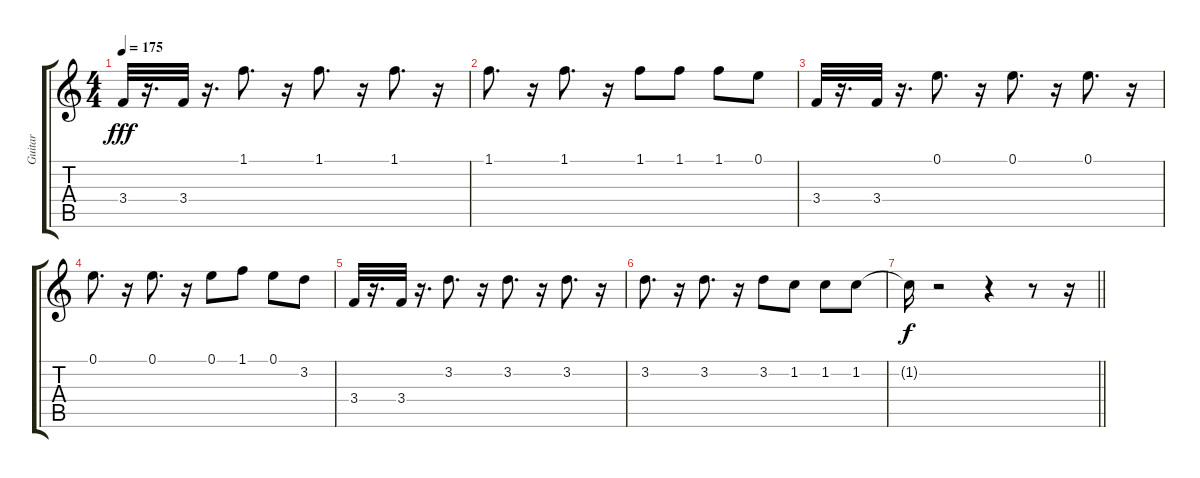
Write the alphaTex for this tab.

\track ("Guitar" "Guitar") {instrument distortionguitar}
\staff {score tabs}
\tuning (E4 B3 G3 D3 A2 E2) {hide}
\ts (4 4)
\tempo 175
\clef g2
\ks c
3.4.32{dy fff} r.16{d} 3.4.32 r.16{d} 1.1.8{d} r.16 1.1.8{d} r.16 1.1.8{d} r.16 |
1.1.8{d} r.16 1.1.8{d} r.16 1.1.8 1.1.8 1.1.8 0.1.8 |
3.4.32 r.16{d} 3.4.32 r.16{d} 0.1.8{d} r.16 0.1.8{d} r.16 0.1.8{d} r.16 |
0.1.8{d} r.16 0.1.8{d} r.16 0.1.8 1.1.8 0.1.8 3.2.8 |
3.4.32 r.16{d} 3.4.32 r.16{d} 3.2.8{d} r.16 3.2.8{d} r.16 3.2.8{d} r.16 |
3.2.8{d} r.16 3.2.8{d} r.16 3.2.8 1.2.8 1.2.8 1.2.8 |
\barLineRight lightlight
1.2{t}.16{dy f} r.2 r.4 r.8 r.16
